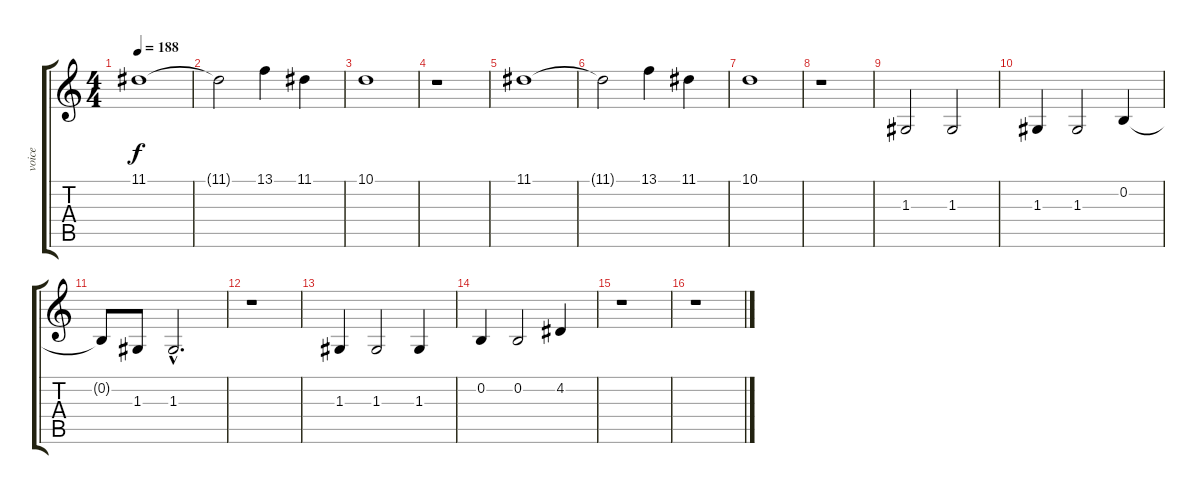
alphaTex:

\track ("voice" "voice") {instrument lead2sawtooth}
\staff {score tabs}
\tuning (E4 B3 G3 D3 A2 E2) {hide}
\ts (4 4)
\tempo 188
\clef g2
\ks c
11.1.1{dy f} |
11.1{t}.2 13.1.4 11.1.4 |
10.1.1 |
r.1 |
11.1.1 |
11.1{t}.2 13.1.4 11.1.4 |
10.1.1 |
r.1 |
1.3.2 1.3.2 |
1.3.4 1.3.2 0.2.4 |
0.2{t}.8 1.3.8 1.3{hac}.2{d} |
r.1 |
1.3.4 1.3.2 1.3.4 |
0.2.4 0.2.2 4.2.4 |
r.1 |
r.1
